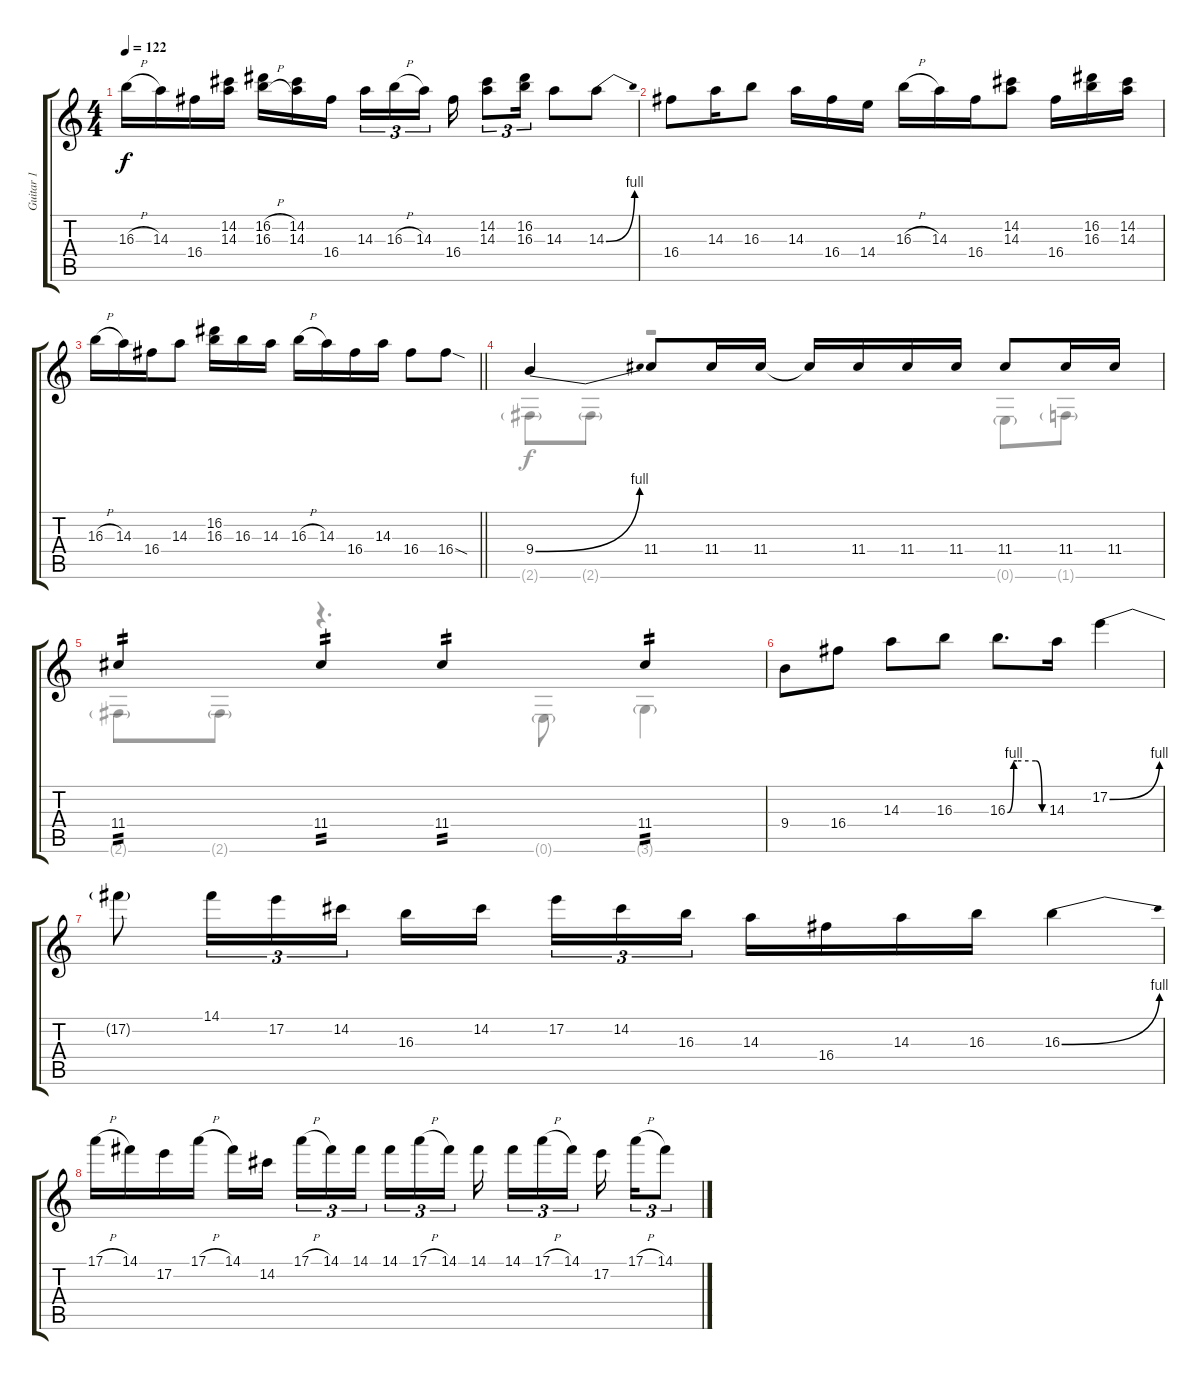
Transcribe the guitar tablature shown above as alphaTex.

\track ("Guitar 1" "Guitar 1") {instrument distortionguitar}
\staff {score tabs}
\tuning (E4 B3 G3 D3 A2 E2) {hide}
\voice
\ts (4 4)
\tempo 122
\clef g2
\ks aminor
16.3{h}.16{dy f} 14.3.16 16.4.16 (14.2 14.3).16 (16.2{h} 16.3{h}).16 (14.2 14.3).16 16.4.16{beam splitsecondary} 14.3.16{tu (3 2)} 16.3{h}.16{tu (3 2)} 14.3.16{tu (3 2) beam splitsecondary} 16.4.16 (14.2 14.3).8{tu (3 2)} (16.2 16.3).16{tu (3 2)} 14.3.8 14.3{be (bend 0 0 60 4)}.8 |
16.4.8 14.3.16 16.3.8 14.3.16 16.4.16 14.4.16 16.3{h}.16 14.3.16 16.4.16 (14.2 14.3).8 16.4.16 (16.2 16.3).16 (14.2 14.3).16 |
\barLineRight lightlight
16.3{h}.16 14.3.16 16.4.16 14.3.8 (16.2 16.3).16 16.3.16 14.3.16 16.3{h}.16 14.3.16 16.4.16 14.3.16 16.4.8 16.4{sod}.8 |
9.4{be (bend 0 0 60 4)}.4 11.4.8 11.4.16 11.4.16 11.4{t}.16 11.4.16 11.4.16 11.4.16 11.4.8 11.4.16 11.4.16 |
11.4.4{tp 2} 11.4.4{tp 2} 11.4.4{tp 2} 11.4.4{tp 2} |
9.4.8 16.4.8 14.3.8 16.3.8 16.3{be (custom 0 0 10 4 15 4 45 4 55 0 60 0)}.8{d} 14.3.16 17.2{be (bend 0 0 60 4)}.4 |
17.2{t}.8 14.1.16{tu (3 2)} 17.2.16{tu (3 2)} 14.2.16{tu (3 2)} 16.3.16 14.2.16{beam splitsecondary} 17.2.16{tu (3 2)} 14.2.16{tu (3 2)} 16.3.16{tu (3 2)} 14.3.16 16.4.16 14.3.16 16.3.16 16.3{be (bend 0 0 60 4)}.4 |
17.1{h}.16 14.1.16 17.2.16 17.1{h}.16 14.1.16 14.2.16{beam splitsecondary} 17.1{h}.16{tu (3 2)} 14.1.16{tu (3 2)} 14.1.16{tu (3 2)} 14.1.16{tu (3 2)} 17.1{h}.16{tu (3 2)} 14.1.16{tu (3 2) beam splitsecondary} 14.1.16{beam splitsecondary} 14.1.16{tu (3 2)} 17.1{h}.16{tu (3 2)} 14.1.16{tu (3 2) beam splitsecondary} 17.2.16{beam splitsecondary} 17.1{h}.16{tu (3 2)} 14.1.8{tu (3 2)}
\voice
\clef g2
\ottava regular
\simile none
\ks aminor
|
|
\barLineRight lightlight
|
2.6{g}.8 2.6{g}.8 r.2 0.6{g}.8 1.6{g}.8 |
2.6{g}.8 2.6{g}.8 r.4{d} 0.6{g}.8 3.6{g}.4 |
|
|
